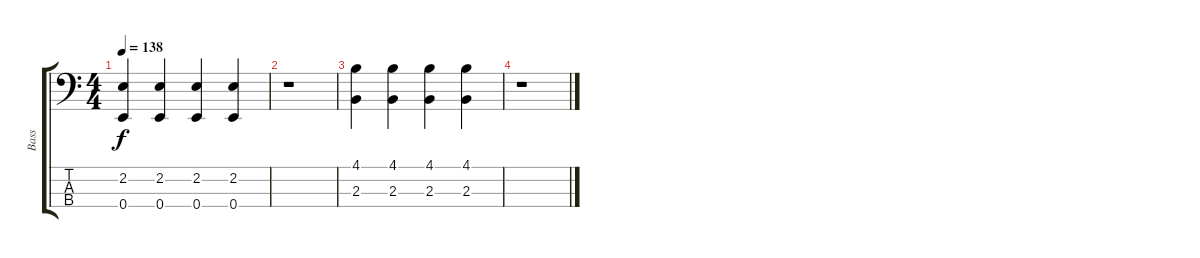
\track ("Bass" "Bass") {instrument electricbassfinger}
\staff {score tabs}
\tuning (G2 D2 A1 E1) {hide}
\ts (4 4)
\tempo 138
\clef f4
\ks c
(2.2 0.4).4{dy f} (2.2 0.4).4 (2.2 0.4).4 (2.2 0.4).4 |
r.1 |
(4.1 2.3).4 (4.1 2.3).4 (4.1 2.3).4 (4.1 2.3).4 |
r.1
